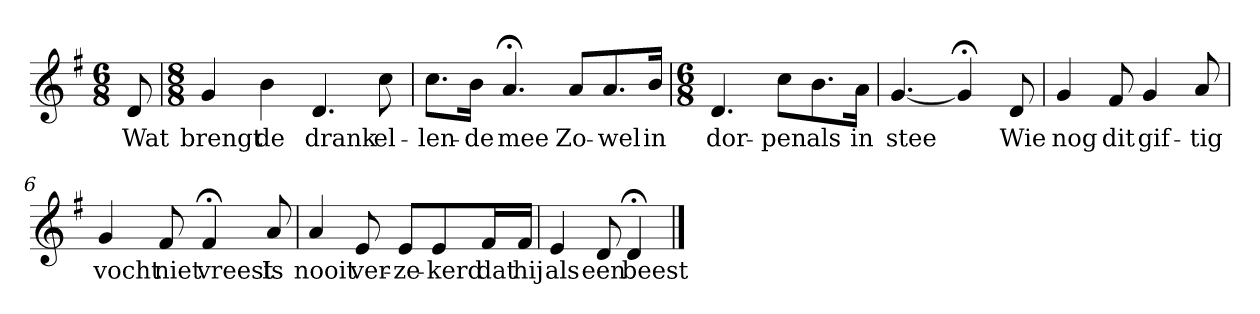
**kern	**text
*part1	*part1
*staff1	*staff1
*k[f#]	*
*G:	*
*M6/8	*
*MM120	*
=	=
8d	Wat
=1	=1
*M8/8	*
4g	brengt
4b	de
4.d	drank
8cc	el-
=2	=2
8.ccL	-len-
16bJk	-de
4.a;<	mee
8aL	Zo-
8.a	-wel
16bJk	in
=3	=3
*M6/8	*
4.d	dor-
8ccL	-pen
8.b	als
16aJk	in
=4	=4
[4.g	stee
4g;<]	.
8d	Wie
=5	=5
4g	nog
8f#	dit
4g	gif-
8a	-tig
=6	=6
4g	vocht
8f#	niet
4f#;<	vreest
8a	Is
=7	=7
4a	nooit
8e	ver-
8eL	-ze-
8e	-kerd
16f#L	dat
16f#JJ	hij
=8	=8
4e	als
8d	een
4d;<	beest
==	==
*-	*-
